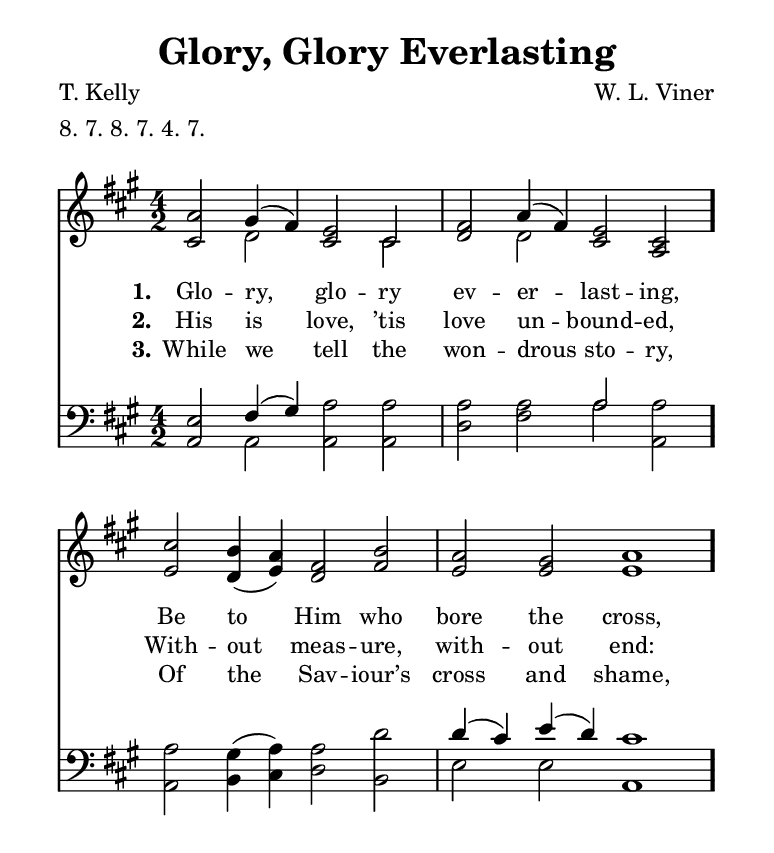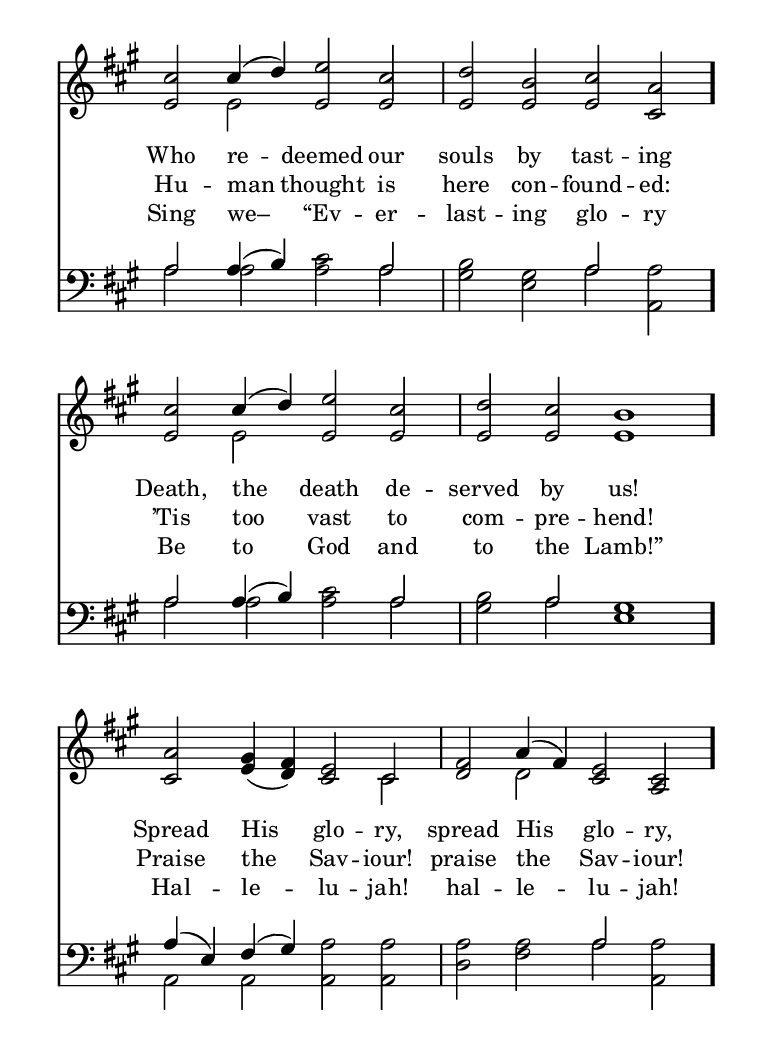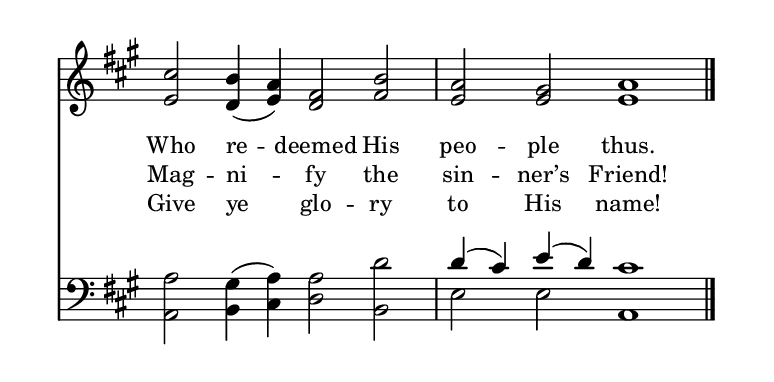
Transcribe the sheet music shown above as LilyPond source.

\include "common/global.ily"
\paper {
  \include "common/paper.ily"
  ragged-bottom = ##t
}

\header{
  hymnnumber = "291"
  title = "Glory, Glory Everlasting"
  tunename = "Melbourne"
  meter = "8. 7. 8. 7. 4. 7."
  poet = "T. Kelly"
  composer = "W. L. Viner"
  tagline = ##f
}

global = {
  \include "common/overrides.ily"
  \override Staff.TimeSignature.style = #'numbered
  \time 4/2
  \override Score.MetronomeMark.transparent = ##t % hide all fermata changes too
  \tempo 4=140
  \key a \major
  \autoBeamOff
}

notesSoprano = {
\global
\relative c'' {

  a2 gis4( fis) e2 cis | fis a4( fis) e2 cis |
  cis'2 b4( a) fis2 b | a gis a1 |
  cis2 cis4( d) e2 cis | d b cis a |
  cis2 cis4( d) e2 cis | d cis b1 |
  a2 gis4( fis) e2 cis | fis a4( fis) e2 cis |
  cis'2 b4( a) fis2 b | a gis a1 |

  \bar "|."

}
}

notesAlto = {
\global
\relative e' {

  cis2 d cis cis | d d cis a |
  e' d4( e) d2 fis | e e e1 |
  e2 e e e | e e e cis |
  e2 e e e | e e e1 |
  cis2 e4( d) cis2 cis | d d cis a |
  e' d4( e) d2 fis | e e e1 |

}
}

notesTenor = {
\global
\relative a {

  e2 fis4( gis) a2 a | a a a a |
  a2 gis4( a) a2 d | d4( cis) e( d) cis1 |
  a2 a4( b) cis2 a | b gis a a |
  a2 a4( b) cis2 a | b a gis1 |
  a4( e) fis4( gis) a2 a | a a a a |
  a2 gis4( a) a2 d | d4( cis) e( d) cis1 |

}
}

notesBass = {
\global
\relative f, {

  a2 a a a | d fis a a, |
  a2 b4( cis) d2 b | e2 e a,1 |
  a'2 a a a | gis e a a, |
  a'2 a a a | gis a e1 |
  a,2 a a a | d fis a a, |
  a2 b4( cis) d2 b | e2 e a,1 |

}
}

wordsA = \lyricmode {
\set stanza = "1."

Glo -- ry, glo -- ry ev -- er -- last -- ing, \bar "."
Be to Him who bore the cross, \bar "."
Who re -- deemed our souls by tast -- ing \bar "."
Death, the death de -- served by us! \bar "."
Spread His glo -- ry, %{HIDE>%} spread His glo -- ry, %{<HIDE%} \bar "."
Who re -- deemed His peo -- ple thus. \bar "."

}

wordsB = \lyricmode {
\set stanza = "2."

His is love, ’tis love un -- bound -- ed,
With -- out meas -- ure, with -- out end:
Hu -- man thought is here con -- found -- ed:
’Tis too vast to com -- pre -- hend!
Praise the Sav -- iour! %{HIDE>%} praise the Sav -- iour! %{<HIDE%}
Mag -- ni -- fy the sin -- ner’s Friend!

}

wordsC = \lyricmode {
\set stanza = "3."

While we tell the won -- drous sto -- ry,
Of the Sav -- iour’s cross and shame,
Sing we– “Ev -- er -- last -- ing glo -- ry
Be to God and to the Lamb!”
Hal -- le -- lu -- jah! %{HIDE>%} hal -- le -- lu -- jah! %{<HIDE%}
Give ye glo -- ry to His name!

}

\score {
  \context ChoirStaff <<
    \context Staff = upper <<
      \set ChoirStaff.systemStartDelimiter = #'SystemStartBar
      \partcombine #'(2 . 9) \notesSoprano \notesAlto
      \context NullVoice = sopranos { \voiceOne << \notesSoprano >> }
      \context NullVoice = altos { \voiceTwo << \notesAlto >> }
      \context Lyrics = one   \lyricsto sopranos \wordsA
      \context Lyrics = two   \lyricsto sopranos \wordsB
      \context Lyrics = three \lyricsto sopranos \wordsC
    >>
    \context Staff = men <<
      \clef bass
      \partcombine #'(2 . 9) \notesTenor \notesBass
      \context NullVoice = tenors { \voiceOne << \notesTenor >> }
      \context NullVoice = basses { \voiceTwo << \notesBass >> }
    >>
  >>
  \layout {
    \include "common/layout.ily"
  }
  \midi{
    \include "common/midi.ily"
  }
}

\version "2.19.49"  % necessary for upgrading to future LilyPond versions.

% vi:set et ts=2 sw=2 ai nocindent syntax=lilypond:
